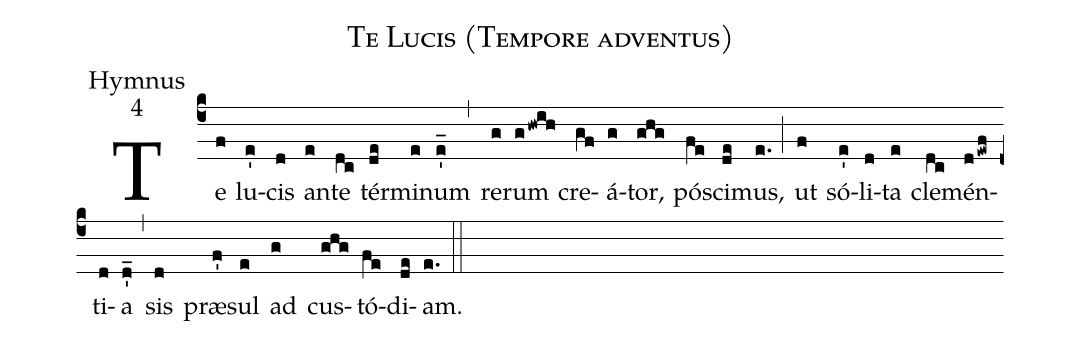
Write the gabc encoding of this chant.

name:Te Lucis (Tempore adventus);
office-part:Hymnus;
mode:4;
%%
(c4) Te(f) lu(e')cis(d) an(e)te(dc) tér(de)mi(e)num(e'_) (,)
re(g)rum(ghwih) cre(gf)á(g)tor,(ghg) pós(fe)ci(de)mus,(e.) (;)
ut(f) só(e')li(d)ta(e) cle(dc)mén(dewf)ti(d)a(d'_) (,)
sis(d) præ(f')sul(e) ad(g) cus(ghg)tó(fe)di(de)am.(e.) (::)
